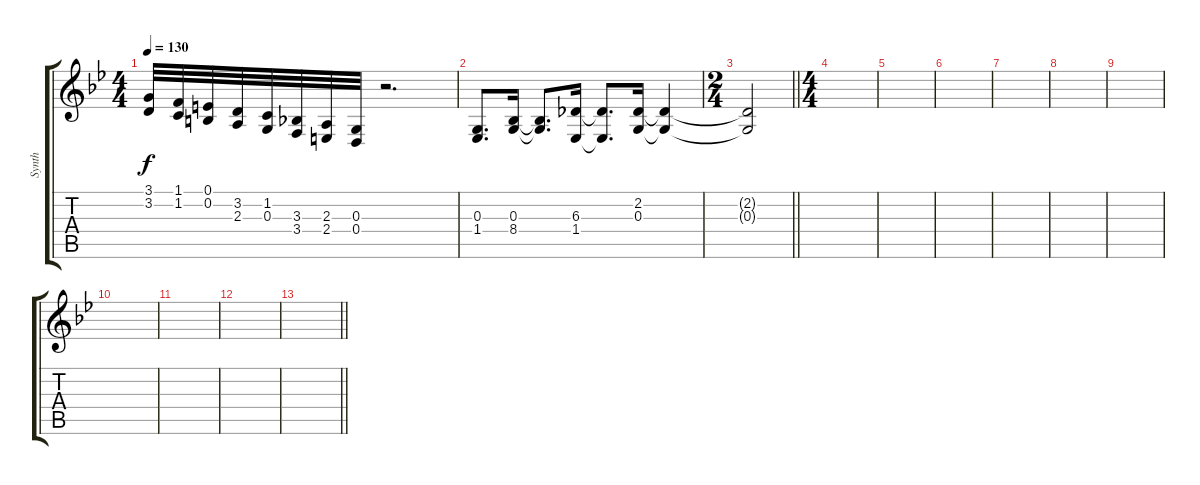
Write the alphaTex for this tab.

\track ("Synth" "Synth") {instrument lead2sawtooth}
\staff {score tabs}
\tuning (E4 B3 G3 D3 A2 E2) {hide}
\ts (4 4)
\tempo 130
\clef g2
\ks bb
(3.1 3.2).32{dy f} (1.1 1.2).32 (0.1 0.2).32 (3.2 2.3).32 (1.2 0.3).32 (3.3 3.4).32 (2.3 2.4).32 (0.3 0.4).32 r.2{d} |
(0.3 1.4).8{d} (0.3 8.4).16 (0.3{t} 8.4{t}).8{d} (6.3 1.4).16 (6.3{t} 1.4{t}).8{d} (2.2 0.3).16 (2.2{t} 0.3{t}).4 |
\ts (2 4)
\barLineRight lightlight
(2.2{t} 0.3{t}).2 |
\ts (4 4)
|
|
|
|
|
|
|
|
|
\barLineRight lightlight
